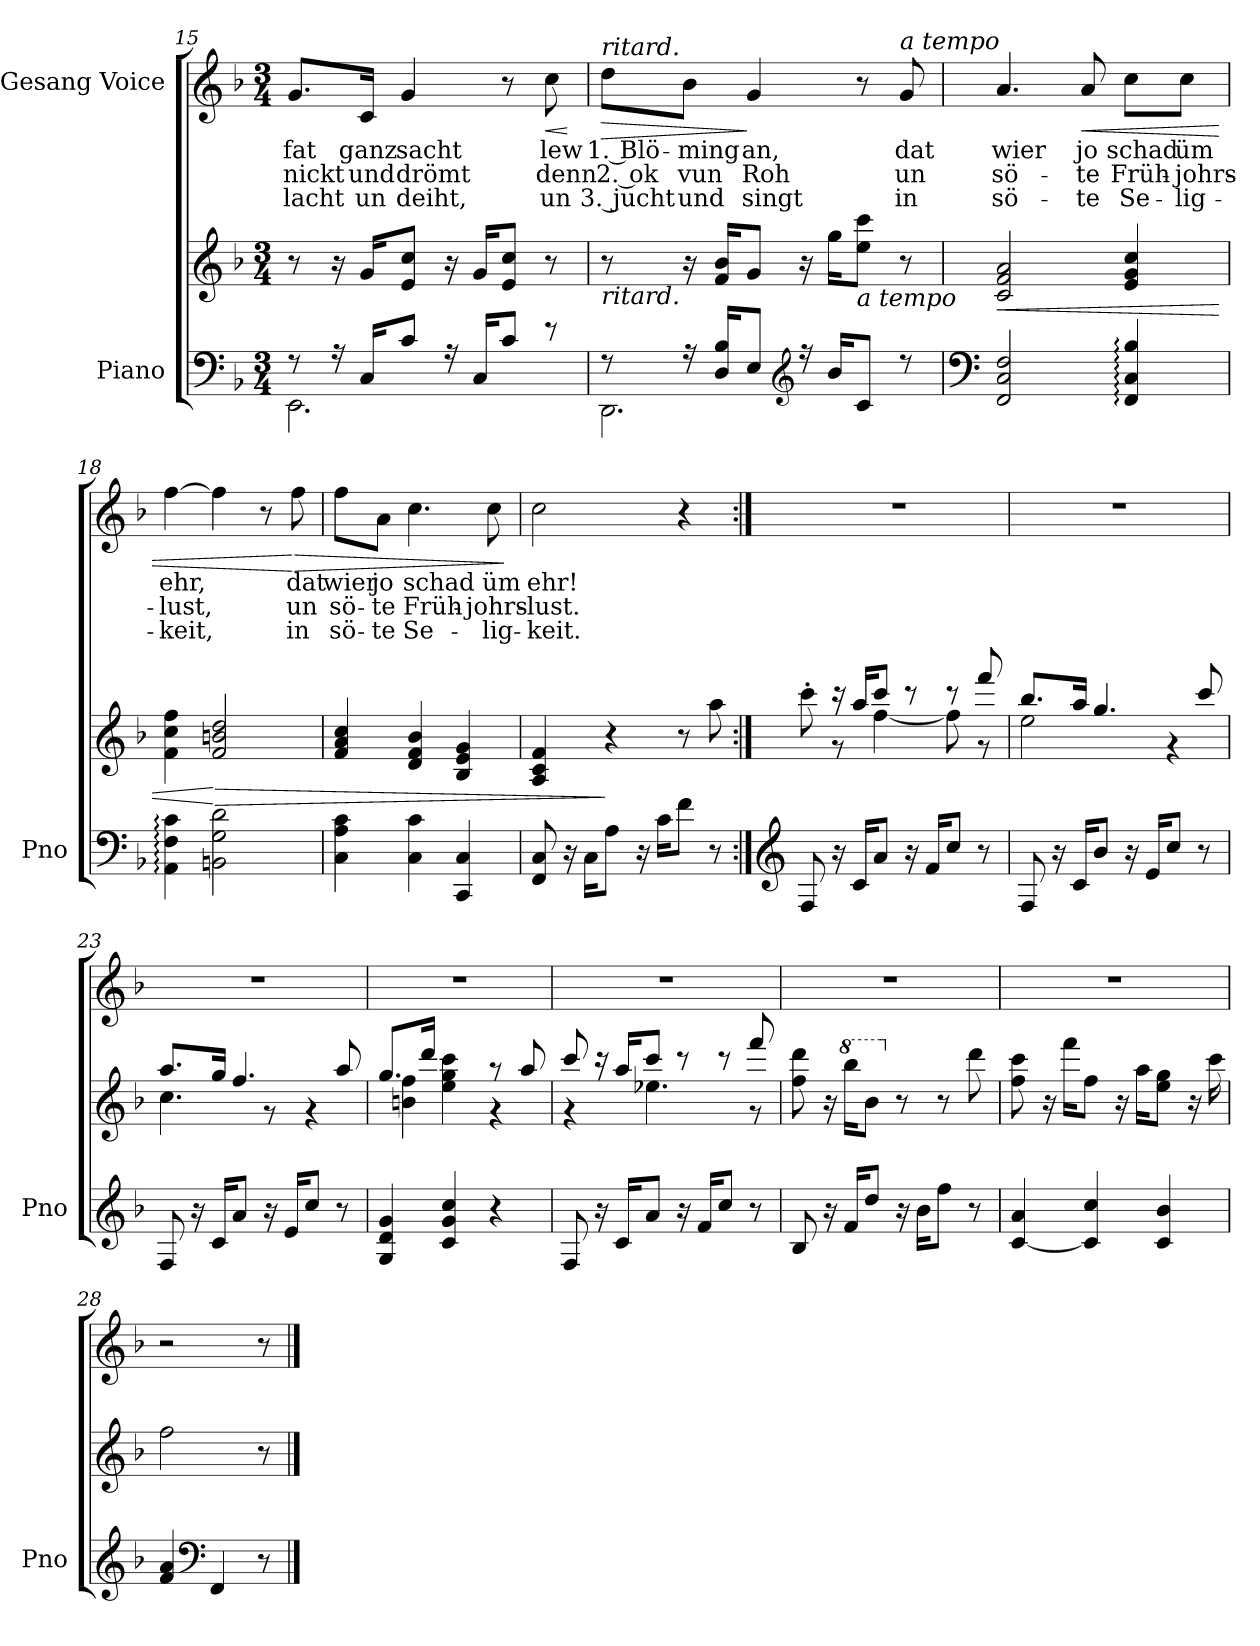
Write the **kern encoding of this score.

**kern	**kern	**dynam	**kern	**text	**text	**text	**dynam
*part2	*part2	*part2	*part1	*part1	*part1	*part1	*part1
*staff3	*staff2	*staff2/3	*staff1	*staff1	*staff1	*staff1	*staff1
*I"Piano	*	*	*I"Gesang Voice	*	*	*	*
*I'Pno	*	*	*	*	*	*	*
*clefF4	*clefG2	*	*clefG2	*	*	*	*
*k[b-]	*k[b-]	*	*k[b-]	*	*	*	*
*M3/4	*M3/4	*	*M3/4	*	*	*	*
=15	=15	=15	=15	=15	=15	=15	=15
*^	*	*	*	*	*	*	*
8r	2.EE\	8r	.	8.g/L	fat	nickt	lacht	.
16r	.	16r	.	.	.	.	.	.
16C/KL	.	16g/KL	.	16c/Jk	ganz	und	un	.
8c/J	.	8e/ 8cc/J	.	4g/	sacht	drömt	deiht,	.
16r	.	16r	.	.	.	.	.	.
16C/KL	.	16g/KL	.	.	.	.	.	.
8c/J	.	8e/ 8cc/J	.	8r	.	.	.	.
!	!	!	!	!	!	!	!	!LO:HP:b
8r	.	8r	.	8cc\	lew	denn	un	<
*v	*v	*	*	*	*	*	*	*
.	.	.	.	.	.	.	[
=16	=16	=16	=16	=16	=16	=16	=16
*^	*	*	*	*	*	*	*
!	!	!	!	!LO:TX:a:i:t=ritard.	!	!	!	!
!	!	!LO:TX:b:i:t=ritard.	!	!	!	!	!	!
!	!	!	!	!	!	!	!	!LO:HP:b
8r	2.DD\	8r	.	8dd\L	1. Blö-	2. ok	3. jucht	>
16r	.	16r	.	8b-\J	-ming	vun	und	.
16D/ 16B-/KL	.	16f/ 16b-/KL	.	.	.	.	.	.
8E/J	.	8g/J	.	4g/	an,	Roh	singt	]
*clefG2	*	*	*	*	*	*	*	*
16r	.	16r	.	.	.	.	.	.
16b-/KL	.	16gg\KL	.	.	.	.	.	.
!	!	!LO:TX:b:i:t=a tempo	!	!	!	!	!	!
8c/J	.	8ee\ 8ccc\J	.	8r	.	.	.	.
!	!	!	!	!LO:TX:a:i:t=a tempo	!	!	!	!
8r	.	8r	.	8g/	dat	un	in	.
*v	*v	*	*	*	*	*	*	*
=17	=17	=17	=17	=17	=17	=17	=17
*clefF4	*	*	*	*	*	*	*
!	!	!LO:HP:b	!	!	!	!	!
2FF/ 2C/ 2F/	2c/ 2f/ 2a/	<	4.a/	wier	sö-	sö-	.
!	!	!	!	!	!	!	!LO:HP:b
.	.	.	8a/	jo	-te	-te	<
4FF/:: 4C/:: 4B-/::	4e/ 4g/ 4cc/	.	8cc\L	schad	Früh-	Se-	.
.	.	.	8cc\J	üm	-johrs-	-lig-	.
=18	=18	=18	=18	=18	=18	=18	=18
4AA\:: 4F\:: 4c\::	4f\ 4cc\ 4ff\	.	[4ff\	ehr,	-lust,	-keit,	.
!	!	!LO:HP:n=1:b	!	!	!	!	!
2BBn\ 2G\ 2d\	2f/ 2bn/ 2dd/	[ >	4ff\]	.	.	.	.
.	.	.	8r	.	.	.	.
!	!	!	!	!	!	!	!LO:HP:n=1:b
.	.	.	8ff\	dat	un	in	[ >
=19	=19	=19	=19	=19	=19	=19	=19
4C\ 4A\ 4c\	4f/ 4a/ 4cc/	.	8ff\L	wier	sö-	sö-	.
.	.	.	8a\J	jo	-te	-te	.
4C\ 4c\	4d/ 4f/ 4b-/	.	4.cc\	schad	Früh-	Se-	.
4CC/ 4C/	4B-/ 4e/ 4g/	.	.	.	.	.	.
.	.	.	8cc\	üm	-johrs-	-lig-	.
.	.	.	.	.	.	.	]
=20	=20	=20	=20	=20	=20	=20	=20
8FF/ 8C/	4A/ 4c/ 4f/	.	2cc\	ehr!	-lust.	-keit.	.
16r	.	.	.	.	.	.	.
16C\KL	.	.	.	.	.	.	.
8A\J	4r	]	.	.	.	.	.
16r	.	.	.	.	.	.	.
16c\KL	.	.	.	.	.	.	.
8f\J	8r	.	4r	.	.	.	.
8r	8aa\	.	.	.	.	.	.
=21:|!	=21:|!	=21:|!	=21:|!	=21:|!	=21:|!	=21:|!	=21:|!
*clefG2	*	*	*	*	*	*	*
*	*^	*	*	*	*	*	*
8F/	8ccc'\	8ryy	.	2.r	.	.	.	.
16r	16r	8r	.	.	.	.	.	.
16c/KL	16aa/KL	.	.	.	.	.	.	.
8a/J	8ccc/J	[4ff\	.	.	.	.	.	.
16r	8r	.	.	.	.	.	.	.
16f/KL	.	.	.	.	.	.	.	.
8cc/J	8r	8ff\]	.	.	.	.	.	.
8r	8fff/	8r	.	.	.	.	.	.
=22	=22	=22	=22	=22	=22	=22	=22	=22
8F/	8.bb-/L	2ee\	.	2.r	.	.	.	.
16r	.	.	.	.	.	.	.	.
16c/KL	16aa/Jk	.	.	.	.	.	.	.
8b-/J	4.gg/	.	.	.	.	.	.	.
16r	.	.	.	.	.	.	.	.
16e/KL	.	.	.	.	.	.	.	.
8cc/J	.	4r	.	.	.	.	.	.
8r	8ccc/	.	.	.	.	.	.	.
=23	=23	=23	=23	=23	=23	=23	=23	=23
8F/	8.aa/L	4.cc\	.	2.r	.	.	.	.
16r	.	.	.	.	.	.	.	.
16c/KL	16gg/Jk	.	.	.	.	.	.	.
8a/J	4.ff/	.	.	.	.	.	.	.
16r	.	8r	.	.	.	.	.	.
16e/KL	.	.	.	.	.	.	.	.
8cc/J	.	4r	.	.	.	.	.	.
8r	8aa/	.	.	.	.	.	.	.
=24	=24	=24	=24	=24	=24	=24	=24	=24
4G/ 4d/ 4g/	8.gg/L	4bn\ 4ff\	.	2.r	.	.	.	.
.	16ddd/Jk	.	.	.	.	.	.	.
4c/ 4g/ 4cc/	4ee\ 4gg\ 4ccc\	4ryy	.	.	.	.	.	.
4r	8r	4r	.	.	.	.	.	.
.	8aa/	.	.	.	.	.	.	.
=25	=25	=25	=25	=25	=25	=25	=25	=25
8F/	8ccc/	4r	.	2.r	.	.	.	.
16r	16r	.	.	.	.	.	.	.
16c/KL	16aa/KL	.	.	.	.	.	.	.
8a/J	8ccc/J	4.ee-X\	.	.	.	.	.	.
16r	8r	.	.	.	.	.	.	.
16f/KL	.	.	.	.	.	.	.	.
8cc/J	8r	.	.	.	.	.	.	.
8r	8fff/	8r	.	.	.	.	.	.
*	*v	*v	*	*	*	*	*	*
=26	=26	=26	=26	=26	=26	=26	=26
8B-/	8ff\ 8ddd\	.	2.r	.	.	.	.
16r	16r	.	.	.	.	.	.
*	*8va	*	*	*	*	*	*
16f/KL	16bbb-\KL	.	.	.	.	.	.
8dd/J	8bb-\J	.	.	.	.	.	.
*	*X8va	*	*	*	*	*	*
16r	8r	.	.	.	.	.	.
16b-\KL	.	.	.	.	.	.	.
8ff\J	8r	.	.	.	.	.	.
8r	8ddd\	.	.	.	.	.	.
=27	=27	=27	=27	=27	=27	=27	=27
[4c/ 4a/	8ff\ 8ccc\	.	2.r	.	.	.	.
.	16r	.	.	.	.	.	.
.	16fff\KL	.	.	.	.	.	.
4c/] 4cc/	8ff\J	.	.	.	.	.	.
.	16r	.	.	.	.	.	.
.	16aa\KL	.	.	.	.	.	.
4c/ 4b-/	8ee\ 8gg\J	.	.	.	.	.	.
.	16r	.	.	.	.	.	.
.	16ccc\	.	.	.	.	.	.
=28	=28	=28	=28	=28	=28	=28	=28
4f/ 4a/	2ff\	.	2r	.	.	.	.
*clefF4	*	*	*	*	*	*	*
4FF/	.	.	.	.	.	.	.
8r	8r	.	8r	.	.	.	.
==	==	==	==	==	==	==	==
*-	*-	*-	*-	*-	*-	*-	*-
